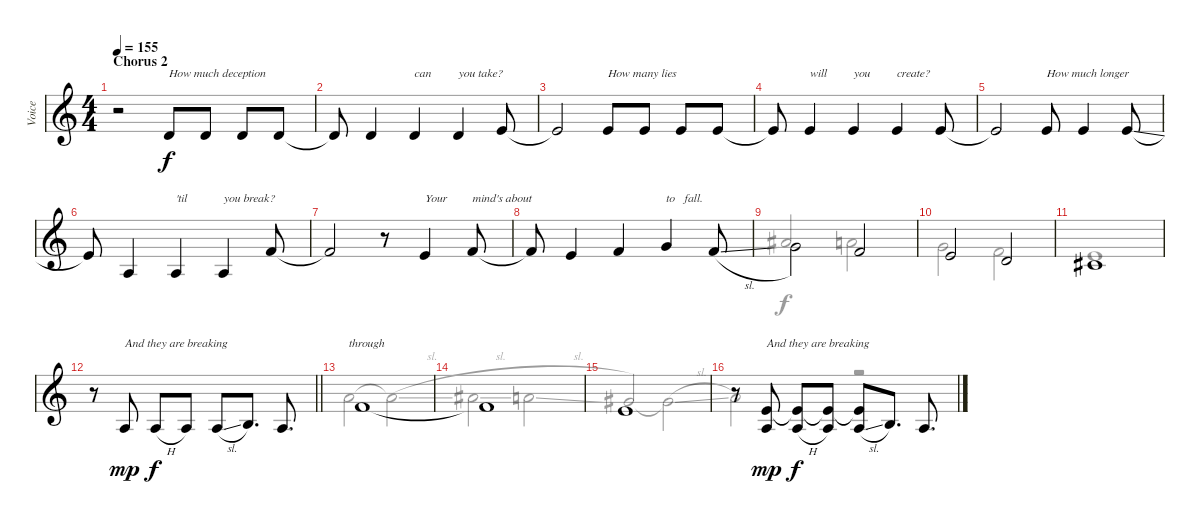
\track ("Voice" "Voice") {instrument altosax}
\staff {score}
\tuning (E4 B3 G3 D3 A2 E2) {hide}
\voice
\ts (4 4)
\section ("" "Chorus 2")
\tempo 155
\clef g2
\ks c
r.2{dy f} 3.2.8{txt "How much deception"} 3.2.8 3.2.8 3.2.8 |
3.2{t}.8 3.2.4 3.2.4{txt "can"} 3.2.4{txt "you take?"} 5.2.8 |
5.2{t}.2 5.2.8{txt "How many lies"} 5.2.8 5.2.8 5.2.8 |
5.2{t}.8 5.2.4{txt "will"} 5.2.4{txt "you"} 5.2.4{txt "create?"} 5.2.8 |
5.2{t}.2 5.2.8{txt "How much longer"} 5.2.4 9.3{ss}.8 |
9.3{t}.8 2.3.4 2.3.4{txt "'til"} 2.3.4{txt "you break?"} 6.2.8 |
6.2{t}.2 r.8 5.2.4{txt "Your"} 6.2.8{txt "mind's about"} |
6.2{t}.8 5.2.4 6.2.4 8.2.4{txt "to   fall."} 6.2{sl}.8 |
8.2.2{beam Down} 6.2.2 |
5.2.2 3.2.2 |
2.2.1 |
\barLineRight lightlight
r.8 2.3.8{txt "And they are breaking" dy mp} 2.3{h}.8{dy f} 2.3.8 2.3{sl}.8 4.3.8{d} 2.3.8{d} |
\section ("" "")
6.2.1{txt "through"} |
6.2{t}.1 |
5.2.1 |
r.8 (0.1 2.3).8{txt "And they are breaking" dy mp} (0.1{t} 2.3{h}).8{dy f} (0.1{t} 2.3).8 (0.1{t} 2.3{sl}).8 4.3.8{d} 2.3.8{d}
\voice
\clef g2
\ottava regular
\simile none
\ks c
|
|
|
|
|
|
|
|
6.1.2{beam Up} 5.1.2 |
3.1.2 1.1.2 |
0.1.1 |
\barLineRight lightlight
|
5.1.2 5.1{sl t}.2 |
6.1{sl}.2 5.1{sl}.2 |
4.1.2{beam Up} 4.1{sl t}.2 |
5.1.2 r.2
